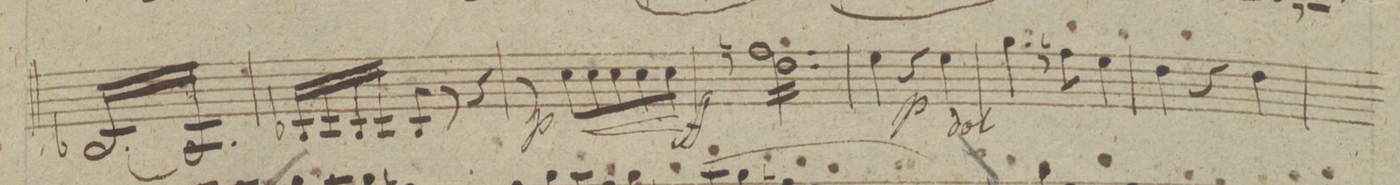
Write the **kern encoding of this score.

**kern	**fing	**dynam
*I"Violino 1mo	*	*
*clefG2	*	*
*k[f#]	*	*
*M3/4	*	*
*tremolo	*	*
(16B-X/LL	.	.
16A/	.	.
16B-/	.	.
16A/	.	.
16B-/	.	.
16A/	.	.
16B-/	.	.
16A/	.	.
16B-/	.	.
16A/	.	.
16B-/	.	.
16A/JJ)	.	.
*Xtremolo	*	*
=88	=88	=88
16B-X/LL	.	.
16A/	.	.
16B-/	.	.
16A/JJ	.	.
8B-/	.	.
8r	.	.
4r	.	.
=89	=89	=89
8r	.	p
8cc\L	.	<
8cc\	.	.
8cc\	.	.
8cc\	.	.
8cc\J	.	[[
=90	=90	=90
*tremolo	*	*
16ffn 16dd\LL	.	ff
16ffn 16dd\	.	.
16ffn 16dd\	.	.
16ffn 16dd\	.	.
16ffn 16dd\	.	.
16ffn 16dd\	.	.
16ffn 16dd\	.	.
16ffn 16dd\	.	.
16ffn 16dd\	.	.
16ffn 16dd\	.	.
16ffn 16dd\	.	.
16ffn 16dd\JJ	.	.
*Xtremolo	*	*
=91	=91	=91
4ee\	.	.
4r	.	p
4ee\	.	.
=92	=92	=92
4.gg\	.	.
8ffn\	.	.
4ee\	.	.
=93	=93	=93
4dd\	.	.
4r	.	.
4dd\	.	.
=94	=94	=94
*-	*-	*-
